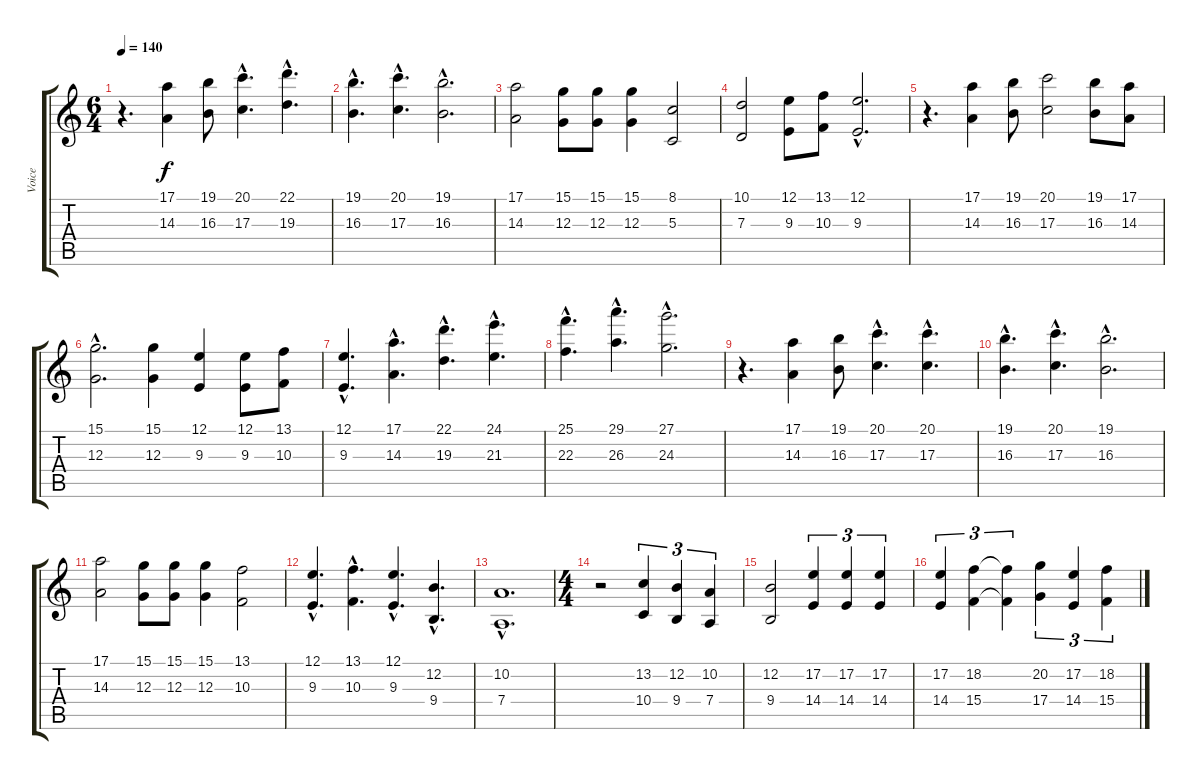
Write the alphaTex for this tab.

\track ("Voice" "Voice") {instrument tenorsax}
\staff {score tabs}
\tuning (E4 B3 G3 D3 A2 E2) {hide}
\ts (6 4)
\tempo 140
\clef g2
\ks c
r.4{d dy f} (17.1 14.3).4 (19.1 16.3).8 (20.1{hac} 17.3{hac}).4{d} (22.1{hac} 19.3{hac}).4{d} |
(19.1{hac} 16.3{hac}).4{d} (20.1{hac} 17.3{hac}).4{d} (19.1{hac} 16.3{hac}).2{d} |
(17.1 14.3).2 (15.1 12.3).8 (15.1 12.3).8 (15.1 12.3).4 (8.1 5.3).2 |
(10.1 7.3).2 (12.1 9.3).8 (13.1 10.3).8 (12.1{hac} 9.3{hac}).2{d} |
r.4{d} (17.1 14.3).4 (19.1 16.3).8 (20.1 17.3).2 (19.1 16.3).8 (17.1 14.3).8 |
(15.1{hac} 12.3{hac}).2{d} (15.1 12.3).4 (12.1 9.3).4 (12.1 9.3).8 (13.1 10.3).8 |
(12.1{hac} 9.3{hac}).4{d} (17.1{hac} 14.3{hac}).4{d} (22.1{hac} 19.3{hac}).4{d} (24.1{hac} 21.3{hac}).4{d} |
(25.1{hac} 22.3{hac}).4{d} (29.1{hac} 26.3{hac}).4{d} (27.1{hac} 24.3{hac}).2{d} |
r.4{d} (17.1 14.3).4 (19.1 16.3).8 (20.1{hac} 17.3{hac}).4{d} (20.1{hac} 17.3{hac}).4{d} |
(19.1{hac} 16.3{hac}).4{d} (20.1{hac} 17.3{hac}).4{d} (19.1{hac} 16.3{hac}).2{d} |
(17.1 14.3).2 (15.1 12.3).8 (15.1 12.3).8 (15.1 12.3).4 (13.1 10.3).2 |
(12.1{hac} 9.3{hac}).4{d} (13.1{hac} 10.3{hac}).4{d} (12.1{hac} 9.3{hac}).4{d} (12.2{hac} 9.4{hac}).4{d} |
(10.2{hac} 7.4{hac}).1{d} |
\ts (4 4)
r.2 (13.2 10.4).4{tu (3 2)} (12.2 9.4).4{tu (3 2)} (10.2 7.4).4{tu (3 2)} |
(12.2 9.4).2 (17.2 14.4).4{tu (3 2)} (17.2 14.4).4{tu (3 2)} (17.2 14.4).4{tu (3 2)} |
(17.2 14.4).4{tu (3 2)} (18.2 15.4).4{tu (3 2)} (18.2{t} 15.4{t}).4{tu (3 2)} (20.2 17.4).4{tu (3 2)} (17.2 14.4).4{tu (3 2)} (18.2 15.4).4{tu (3 2)}
